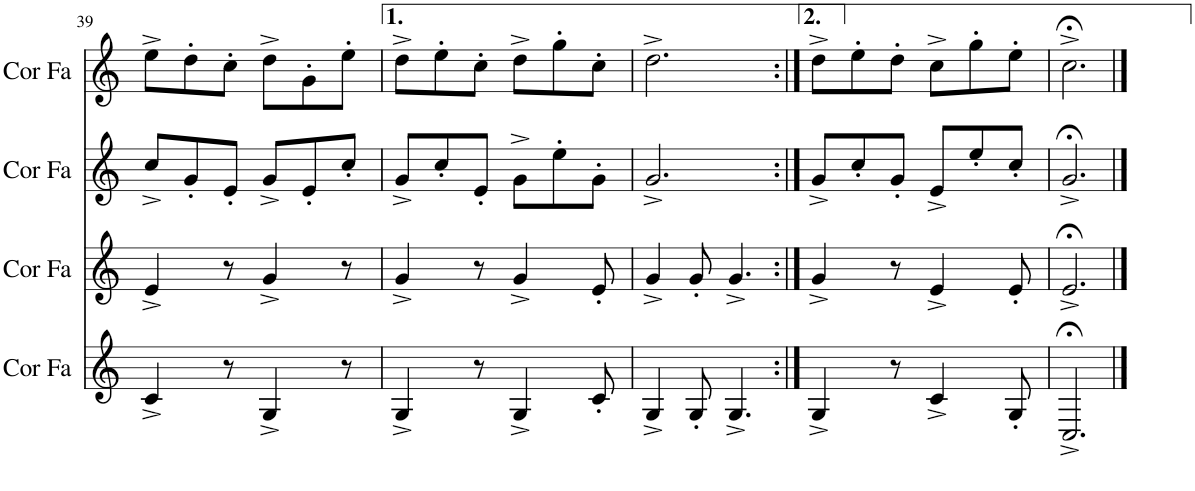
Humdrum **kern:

**kern	**kern	**kern	**kern
*part4	*part3	*part2	*part1
*staff4	*staff3	*staff2	*staff1
*I"Cor en Fa	*I"Cor en Fa	*I"Cor en Fa	*I"Cor en Fa
*I'Cor Fa	*I'Cor Fa	*I'Cor Fa	*I'Cor Fa
!!LO:PB:g=z
*clefG2	*clefG2	*clefG2	*clefG2
*Trd4c7	*Trd4c7	*Trd4c7	*Trd4c7
*k[]	*k[]	*k[]	*k[]
*M6/8	*M6/8	*M6/8	*M6/8
=39	=39	=39	=39
4c^/	4e^/	8cc^/L	8ee^\L
.	.	8g'/	8dd'\
8r	8r	8e'/J	8cc'\J
4G^/	4g^/	8g^/L	8dd^\L
.	.	8e'/	8g'\
8r	8r	8cc'/J	8ee'\J
=40	=40	=40	=40
4G^/	4g^/	8g^/L	8dd^\L
.	.	8cc'/	8ee'\
8r	8r	8e'/J	8cc'\J
4G^/	4g^/	8g^\L	8dd^\L
.	.	8ee'\	8gg'\
8c'/	8e'/	8g'\J	8cc'\J
=41	=41	=41	=41
4G^/	4g^/	2.g^/	2.dd^\
8G'/	8g'/	.	.
4.G^/	4.g^/	.	.
=42:|!	=42:|!	=42:|!	=42:|!
4G^/	4g^/	8g^/L	8dd^\L
.	.	8cc'/	8ee'\
8r	8r	8g'/J	8dd'\J
4c^/	4e^/	8e^/L	8cc^\L
.	.	8ee'/	8gg'\
8G'/	8e'/	8cc'/J	8ee'\J
=43	=43	=43	=43
2.C;<^/	2.e;<^/	2.g;<^/	2.cc;<^\
==	==	==	==
*-	*-	*-	*-
